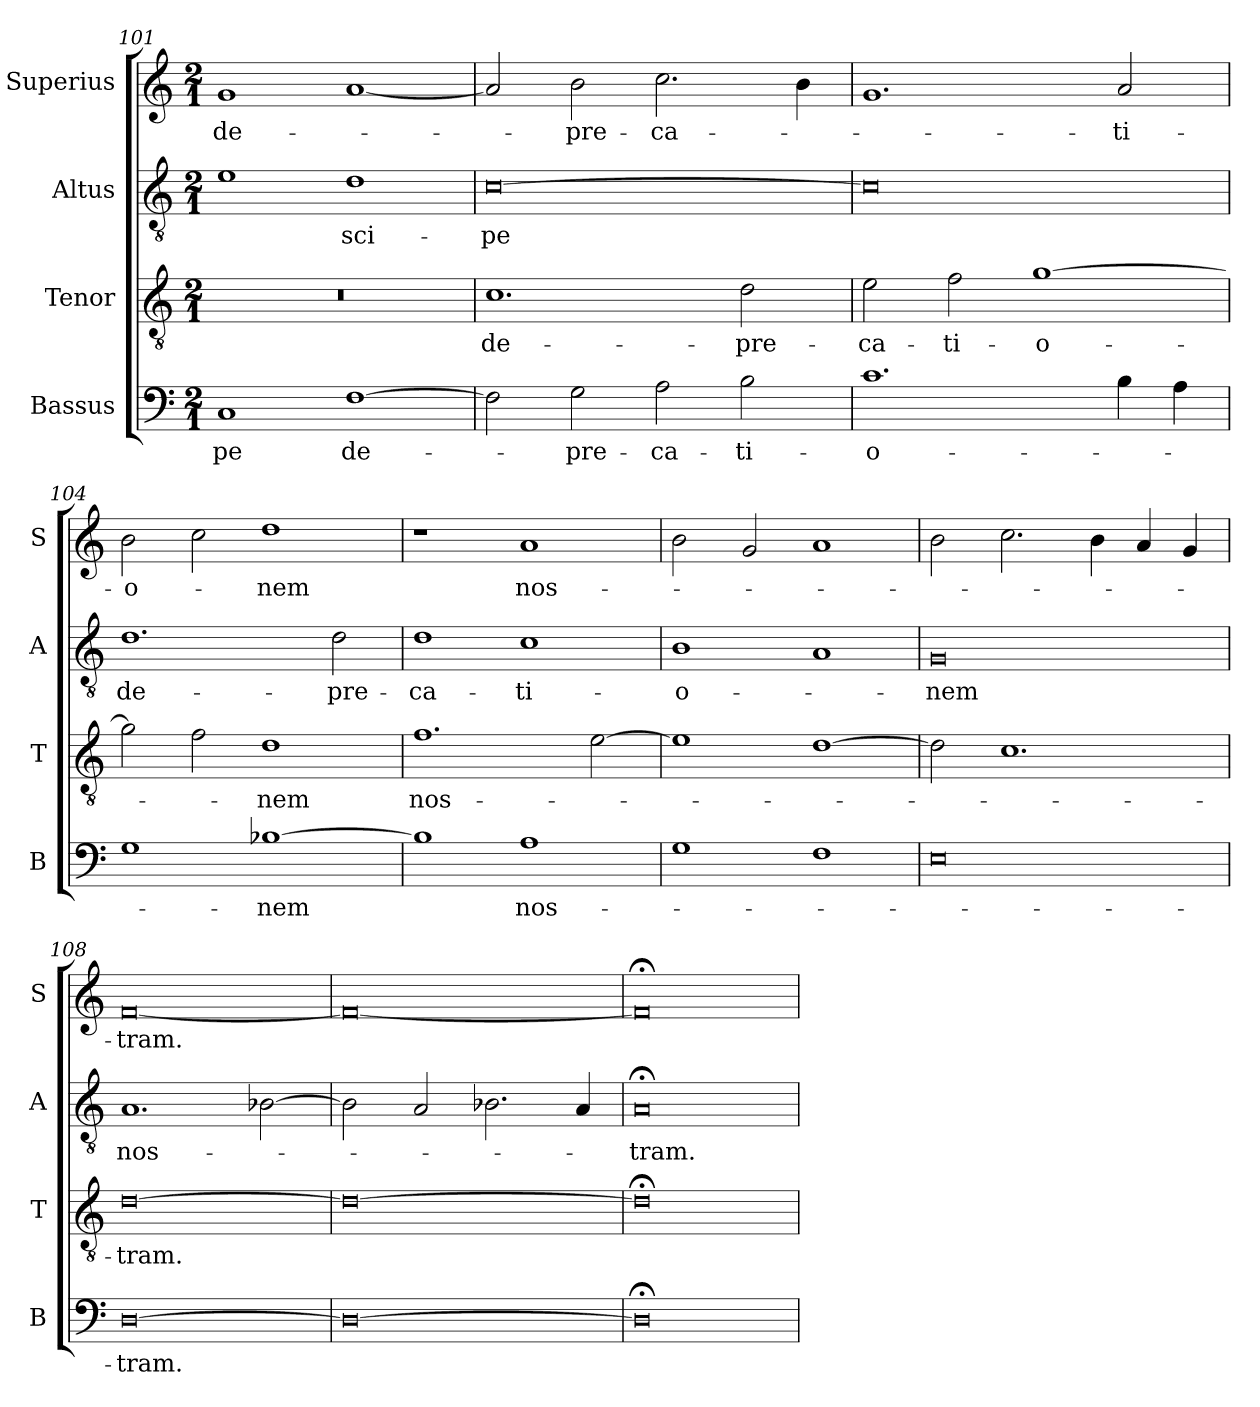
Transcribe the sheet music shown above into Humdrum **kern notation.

**kern	**text	**kern	**text	**kern	**text	**kern	**text
*part4	*part4	*part3	*part3	*part2	*part2	*part1	*part1
*staff4	*staff4	*staff3	*staff3	*staff2	*staff2	*staff1	*staff1
*I"Bassus	*	*I"Tenor	*	*I"Altus	*	*I"Superius	*
*I'B	*	*I'T	*	*I'A	*	*I'S	*
*clefF4	*	*clefGv2	*	*clefGv2	*	*clefG2	*
*k[]	*	*k[]	*	*k[]	*	*k[]	*
*M2/1	*	*M2/1	*	*M2/1	*	*M2/1	*
=101	=101	=101	=101	=101	=101	=101	=101
1C	-pe	0r	.	1e	.	1g	de-
[1F	de-	.	.	1d	-sci-	[1a	.
=102	=102	=102	=102	=102	=102	=102	=102
2F\]	.	1.c	de-	[0c	-pe	2a/]	.
2G\	-pre-	.	.	.	.	2b\	-pre-
2A\	-ca-	.	.	.	.	2.cc\	-ca-
2B\	-ti-	2d\	-pre-	.	.	.	.
.	.	.	.	.	.	4b\	.
=103	=103	=103	=103	=103	=103	=103	=103
1.c	-o-	2e\	-ca-	0c]	.	1.g	.
.	.	2f\	-ti-	.	.	.	.
.	.	[1g	-o-	.	.	.	.
4B\	.	.	.	.	.	2a/	-ti-
4A\	.	.	.	.	.	.	.
=104	=104	=104	=104	=104	=104	=104	=104
1G	.	2g\]	.	1.d	de-	2b\	-o-
.	.	2f\	.	.	.	2cc\	.
[1B-X	-nem	1d	-nem	.	.	1dd	-nem
.	.	.	.	2d\	-pre-	.	.
=105	=105	=105	=105	=105	=105	=105	=105
1B-]	.	1.f	nos-	1d	-ca-	1r	.
1A	nos-	.	.	1c	-ti-	1a	nos-
.	.	[2e\	.	.	.	.	.
=106	=106	=106	=106	=106	=106	=106	=106
1G	.	1e]	.	1B	-o-	2b\	.
.	.	.	.	.	.	2g/	.
1F	.	[1d	.	1A	.	1a	.
=107	=107	=107	=107	=107	=107	=107	=107
0E	.	2d\]	.	0G	-nem	2b\	.
.	.	1.c	.	.	.	2.cc\	.
.	.	.	.	.	.	4b\	.
.	.	.	.	.	.	4a/	.
.	.	.	.	.	.	4g/	.
=108	=108	=108	=108	=108	=108	=108	=108
[0D	-tram.	[0d	-tram.	1.A	nos-	[0f	-tram.
.	.	.	.	[2B-X\	.	.	.
=109	=109	=109	=109	=109	=109	=109	=109
0D_	.	0d_	.	2B-\]	.	0f_	.
.	.	.	.	2A/	.	.	.
.	.	.	.	2.B-X\	.	.	.
.	.	.	.	4A/	.	.	.
=110	=110	=110	=110	=110	=110	=110	=110
0D;<]	.	0d;<]	.	0A;<	-tram.	0f;<]	.
=	=	=	=	=	=	=	=
*-	*-	*-	*-	*-	*-	*-	*-
